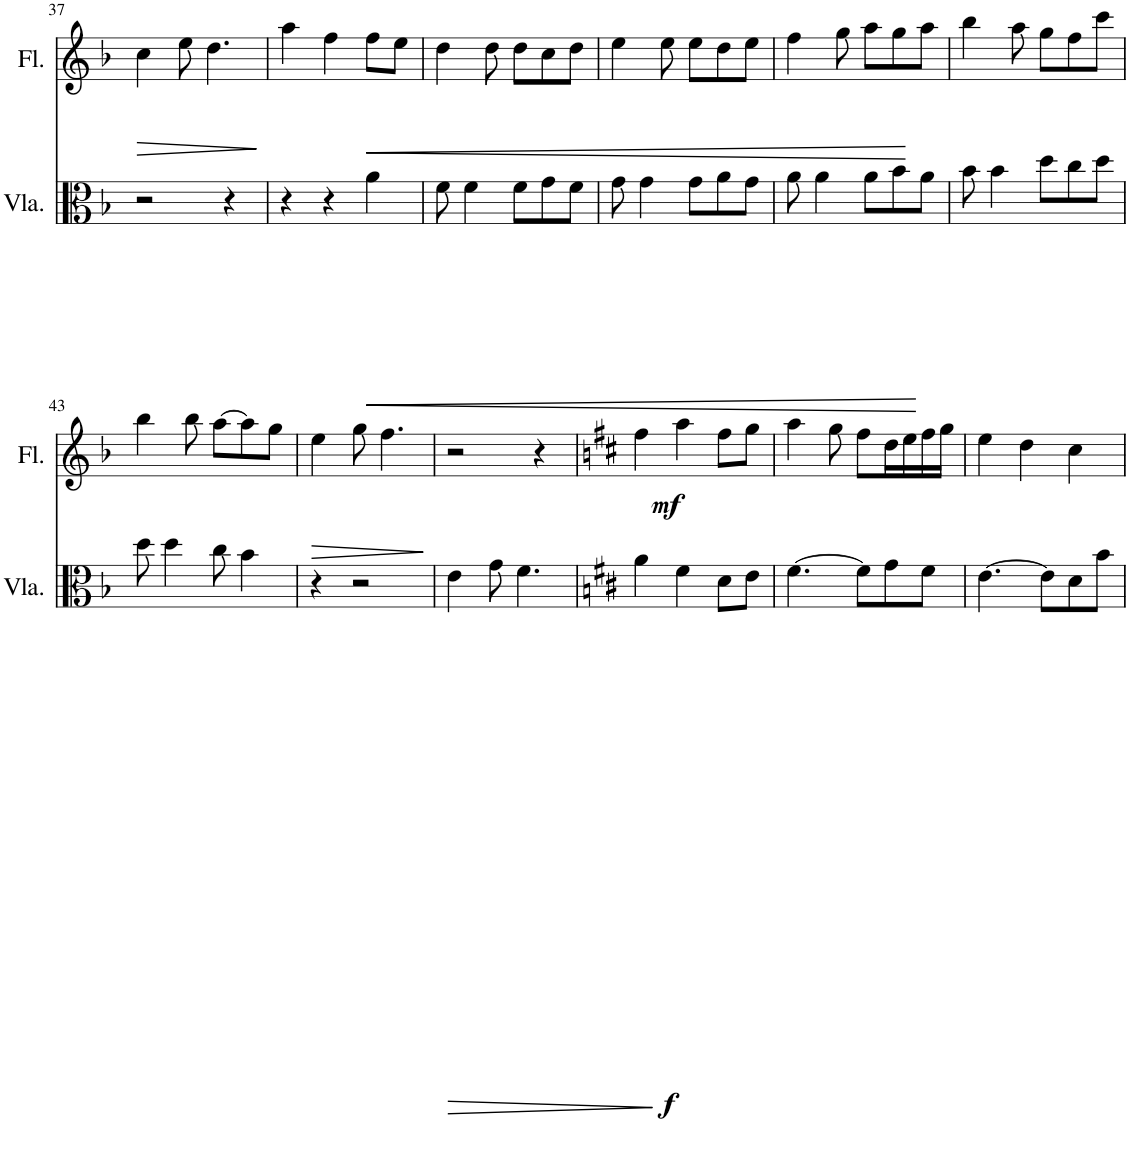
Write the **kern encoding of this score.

**kern	**dynam	**kern	**dynam
*part2	*part2	*part1	*part1
*staff2	*staff2	*staff1	*staff1
*I"Viola	*	*I"Flute	*
*I'Vla.	*	*I'Fl.	*
!!LO:PB:g=z
*clefC3	*	*clefG2	*
*k[b-]	*	*k[b-]	*
*M6/8	*	*M6/8	*
=37	=37	=37	=37
!	!	!	!LO:HP:b
2r	.	4cc\	>
.	.	8ee\	.
.	.	4.dd\	.
4r	.	.	.
.	.	.	]
=38	=38	=38	=38
4r	.	4aa\	.
4r	.	4ff\	.
!	!LO:HP:b	!	!LO:HP:b
4a\	<	8ff\L	<
.	.	8ee\J	.
.	[	.	[
=39	=39	=39	=39
8f\	.	4dd\	.
4f\	.	.	.
.	.	8dd\	.
8f\L	.	8dd\L	.
8g\	.	8cc\	.
8f\J	.	8dd\J	.
=40	=40	=40	=40
8g\	.	4ee\	.
4g\	.	.	.
.	.	8ee\	.
8g\L	.	8ee\L	.
8a\	.	8dd\	.
8g\J	.	8ee\J	.
=41	=41	=41	=41
8a\	.	4ff\	.
4a\	.	.	.
.	.	8gg\	.
8a\L	.	8aa\L	.
8b-\	.	8gg\	.
8a\J	.	8aa\J	.
=42	=42	=42	=42
8b-\	.	4bb-\	.
4b-\	.	.	.
.	.	8aa\	.
8dd\L	.	8gg\L	.
8cc\	.	8ff\	.
8dd\J	.	8ccc\J	.
!!LO:LB:g=z
=43	=43	=43	=43
8dd\	.	4bb-\	.
4dd\	.	.	.
.	.	8bb-\	.
8cc\	.	[8aa\L	.
4b-\	.	8aa\]	.
.	.	8gg\J	.
=44	=44	=44	=44
!	!	!	!LO:HP:b
4r	.	4ee\	>
2r	.	8gg\	.
.	.	4.ff\	.
.	.	.	]
=45	=45	=45	=45
!	!LO:HP:b	!	!
4e\	>	2r	.
8g\	.	.	.
4.f\	.	.	.
.	.	4r	.
.	]	.	.
=46	=46	=46	=46
*k[f#c#]	*	*k[f#c#]	*
!	!LO:DY:b	!	!LO:DY:b
4a\	f	4ff#\	mf
4f#\	.	4aa\	.
8d\L	.	8ff#\L	.
8e\J	.	8gg\J	.
=47	=47	=47	=47
[4.f#\	.	4aa\	.
.	.	8gg\	.
8f#\L]	.	8ff#\L	.
8g\	.	16dd\L	.
.	.	16ee\	.
8f#\J	.	16ff#\	.
.	.	16gg\JJ	.
=48	=48	=48	=48
[4.e\	.	4ee\	.
.	.	4dd\	.
8e\L]	.	.	.
8d\	.	4cc#\	.
8b\J	.	.	.
=	=	=	=
*-	*-	*-	*-
